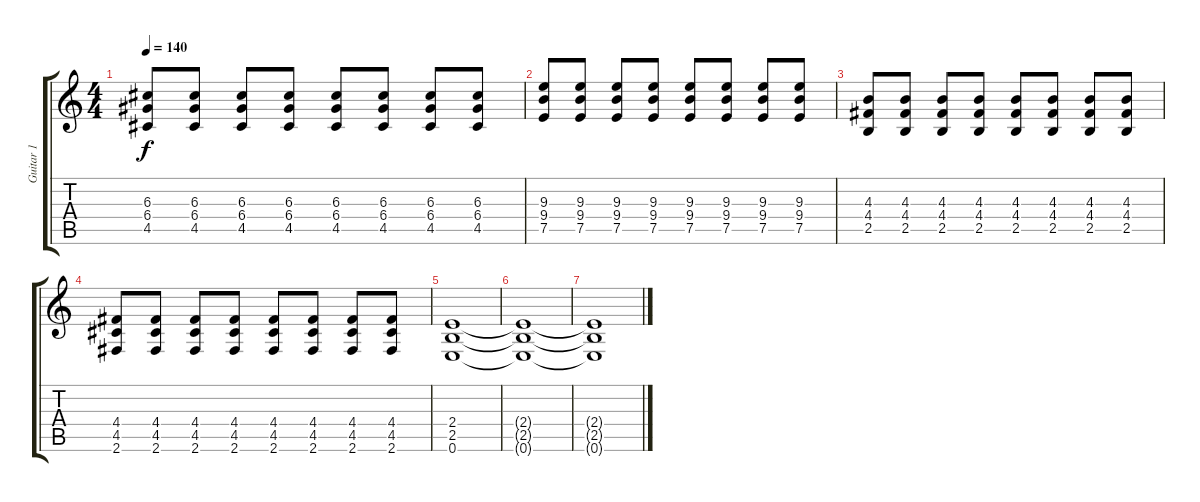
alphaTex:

\track ("Guitar 1" "Guitar 1") {instrument distortionguitar}
\staff {score tabs}
\tuning (E4 B3 G3 D3 A2 E2) {hide}
\ts (4 4)
\tempo 140
\clef g2
\ks c
(6.3 6.4 4.5).8{dy f} (6.3 6.4 4.5).8 (6.3 6.4 4.5).8 (6.3 6.4 4.5).8 (6.3 6.4 4.5).8 (6.3 6.4 4.5).8 (6.3 6.4 4.5).8 (6.3 6.4 4.5).8 |
(9.3 9.4 7.5).8 (9.3 9.4 7.5).8 (9.3 9.4 7.5).8 (9.3 9.4 7.5).8 (9.3 9.4 7.5).8 (9.3 9.4 7.5).8 (9.3 9.4 7.5).8 (9.3 9.4 7.5).8 |
(4.3 4.4 2.5).8 (4.3 4.4 2.5).8 (4.3 4.4 2.5).8 (4.3 4.4 2.5).8 (4.3 4.4 2.5).8 (4.3 4.4 2.5).8 (4.3 4.4 2.5).8 (4.3 4.4 2.5).8 |
(4.4 4.5 2.6).8 (4.4 4.5 2.6).8 (4.4 4.5 2.6).8 (4.4 4.5 2.6).8 (4.4 4.5 2.6).8 (4.4 4.5 2.6).8 (4.4 4.5 2.6).8 (4.4 4.5 2.6).8 |
(2.4 2.5 0.6).1 |
(2.4{t} 2.5{t} 0.6{t}).1 |
(2.4{t} 2.5{t} 0.6{t}).1
